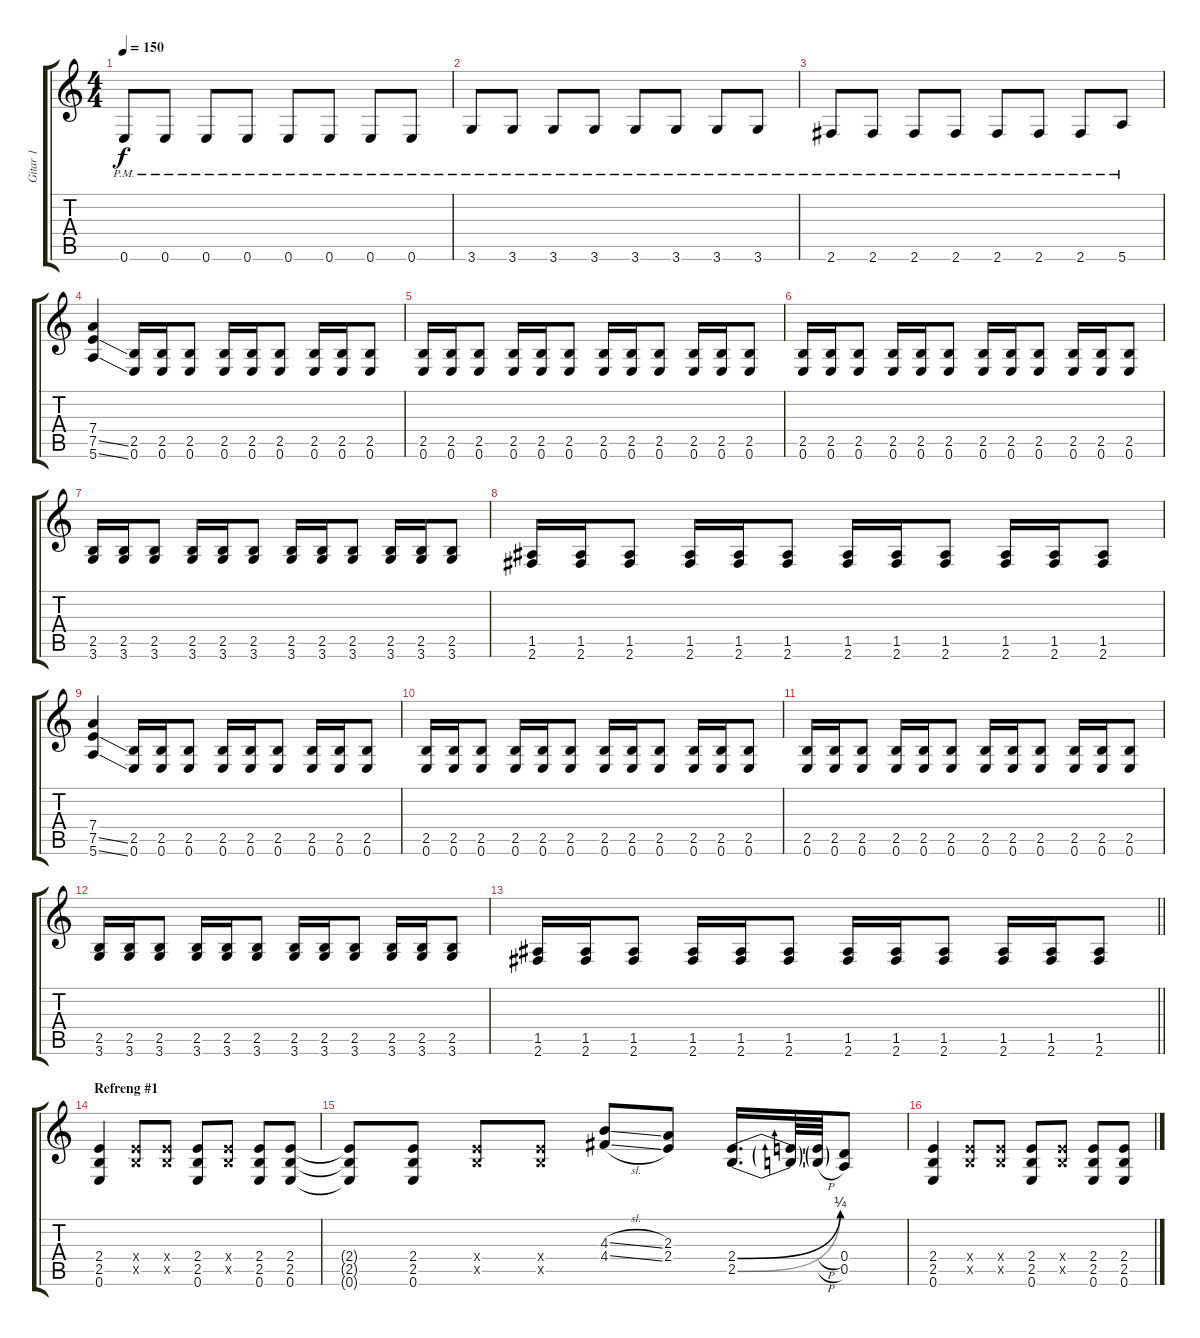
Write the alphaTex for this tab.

\track ("Gitar 1" "Gitar 1") {instrument overdrivenguitar}
\staff {score tabs}
\tuning (E4 B3 G3 D3 A2 E2) {hide}
\ts (4 4)
\tempo 150
\clef g2
\ks c
0.6{pm}.8{dy f} 0.6{pm}.8 0.6{pm}.8 0.6{pm}.8 0.6{pm}.8 0.6{pm}.8 0.6{pm}.8 0.6{pm}.8 |
3.6{pm}.8 3.6{pm}.8 3.6{pm}.8 3.6{pm}.8 3.6{pm}.8 3.6{pm}.8 3.6{pm}.8 3.6{pm}.8 |
2.6{pm}.8 2.6{pm}.8 2.6{pm}.8 2.6{pm}.8 2.6{pm}.8 2.6{pm}.8 2.6{pm}.8 5.6{pm}.8 |
(7.4 7.5{ss} 5.6{ss}).4 (2.5 0.6).16 (2.5 0.6).16 (2.5 0.6).8 (2.5 0.6).16 (2.5 0.6).16 (2.5 0.6).8 (2.5 0.6).16 (2.5 0.6).16 (2.5 0.6).8 |
(2.5 0.6).16 (2.5 0.6).16 (2.5 0.6).8 (2.5 0.6).16 (2.5 0.6).16 (2.5 0.6).8 (2.5 0.6).16 (2.5 0.6).16 (2.5 0.6).8 (2.5 0.6).16 (2.5 0.6).16 (2.5 0.6).8 |
(2.5 0.6).16 (2.5 0.6).16 (2.5 0.6).8 (2.5 0.6).16 (2.5 0.6).16 (2.5 0.6).8 (2.5 0.6).16 (2.5 0.6).16 (2.5 0.6).8 (2.5 0.6).16 (2.5 0.6).16 (2.5 0.6).8 |
(2.5 3.6).16 (2.5 3.6).16 (2.5 3.6).8 (2.5 3.6).16 (2.5 3.6).16 (2.5 3.6).8 (2.5 3.6).16 (2.5 3.6).16 (2.5 3.6).8 (2.5 3.6).16 (2.5 3.6).16 (2.5 3.6).8 |
(1.5 2.6).16 (1.5 2.6).16 (1.5 2.6).8 (1.5 2.6).16 (1.5 2.6).16 (1.5 2.6).8 (1.5 2.6).16 (1.5 2.6).16 (1.5 2.6).8 (1.5 2.6).16 (1.5 2.6).16 (1.5 2.6).8 |
(7.4 7.5{ss} 5.6{ss}).4 (2.5 0.6).16 (2.5 0.6).16 (2.5 0.6).8 (2.5 0.6).16 (2.5 0.6).16 (2.5 0.6).8 (2.5 0.6).16 (2.5 0.6).16 (2.5 0.6).8 |
(2.5 0.6).16 (2.5 0.6).16 (2.5 0.6).8 (2.5 0.6).16 (2.5 0.6).16 (2.5 0.6).8 (2.5 0.6).16 (2.5 0.6).16 (2.5 0.6).8 (2.5 0.6).16 (2.5 0.6).16 (2.5 0.6).8 |
(2.5 0.6).16 (2.5 0.6).16 (2.5 0.6).8 (2.5 0.6).16 (2.5 0.6).16 (2.5 0.6).8 (2.5 0.6).16 (2.5 0.6).16 (2.5 0.6).8 (2.5 0.6).16 (2.5 0.6).16 (2.5 0.6).8 |
(2.5 3.6).16 (2.5 3.6).16 (2.5 3.6).8 (2.5 3.6).16 (2.5 3.6).16 (2.5 3.6).8 (2.5 3.6).16 (2.5 3.6).16 (2.5 3.6).8 (2.5 3.6).16 (2.5 3.6).16 (2.5 3.6).8 |
\barLineRight lightlight
(1.5 2.6).16 (1.5 2.6).16 (1.5 2.6).8 (1.5 2.6).16 (1.5 2.6).16 (1.5 2.6).8 (1.5 2.6).16 (1.5 2.6).16 (1.5 2.6).8 (1.5 2.6).16 (1.5 2.6).16 (1.5 2.6).8 |
\section ("" "Refreng #1")
(2.4 2.5 0.6).4 (2.4{x} 2.5{x}).8 (2.4{x} 2.5{x}).8 (2.4 2.5 0.6).8 (2.4{x} 2.5{x}).8 (2.4 2.5 0.6).8 (2.4 2.5 0.6).8 |
(2.4{t} 2.5{t} 0.6{t}).8 (2.4 2.5 0.6).8 (2.4{x} 2.5{x}).8 (2.4{x} 2.5{x}).8 (4.3{sl} 4.4{sl}).8 (2.3 2.4).8 (2.4{be (bend 0 0 60 1)} 2.5{be (bend 0 0 60 1)}).16{d} (2.4{t} 2.5{t}).64 (2.4{h t} 2.5{h t}).64 (0.4 0.5).8 |
(2.4 2.5 0.6).4 (2.4{x} 2.5{x}).8 (2.4{x} 2.5{x}).8 (2.4 2.5 0.6).8 (2.4{x} 2.5{x}).8 (2.4 2.5 0.6).8 (2.4 2.5 0.6).8
